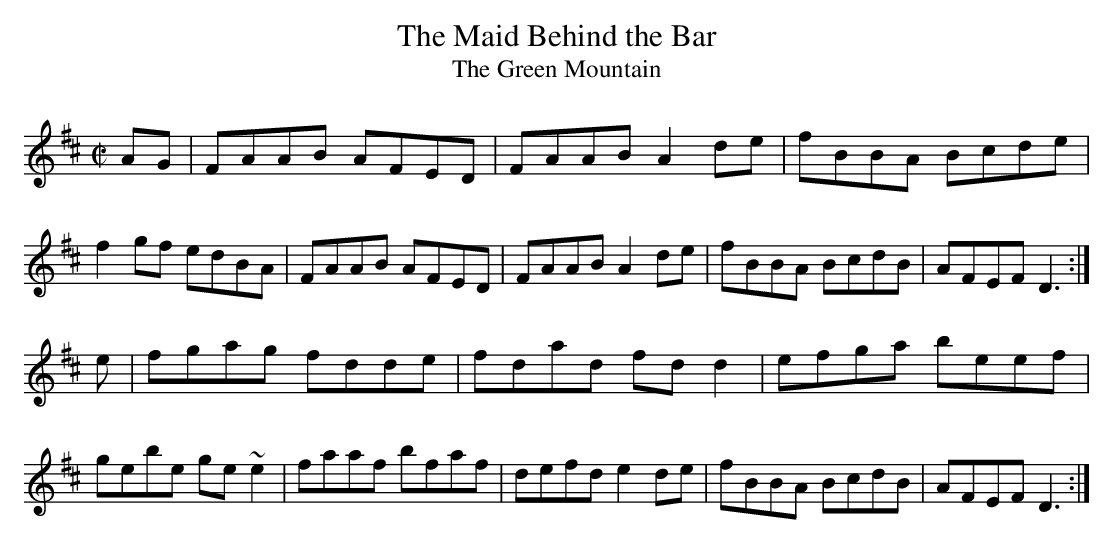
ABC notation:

X:1
T:Maid Behind the Bar, The
T:Green Mountain, The
M:C|
L:1/8
E:7
K:D
AG|FAAB AFED|FAAB A2 de|fBBA Bcde|f2 gf edBA|FAAB AFED|FAAB A2 de|fBBA BcdB|AFEF D3:|
e|fgag fdde|fdad fd d2|efga beef|gebe ge ~e2|faaf bfaf|defd e2 de|fBBA BcdB|AFEF D3:|
